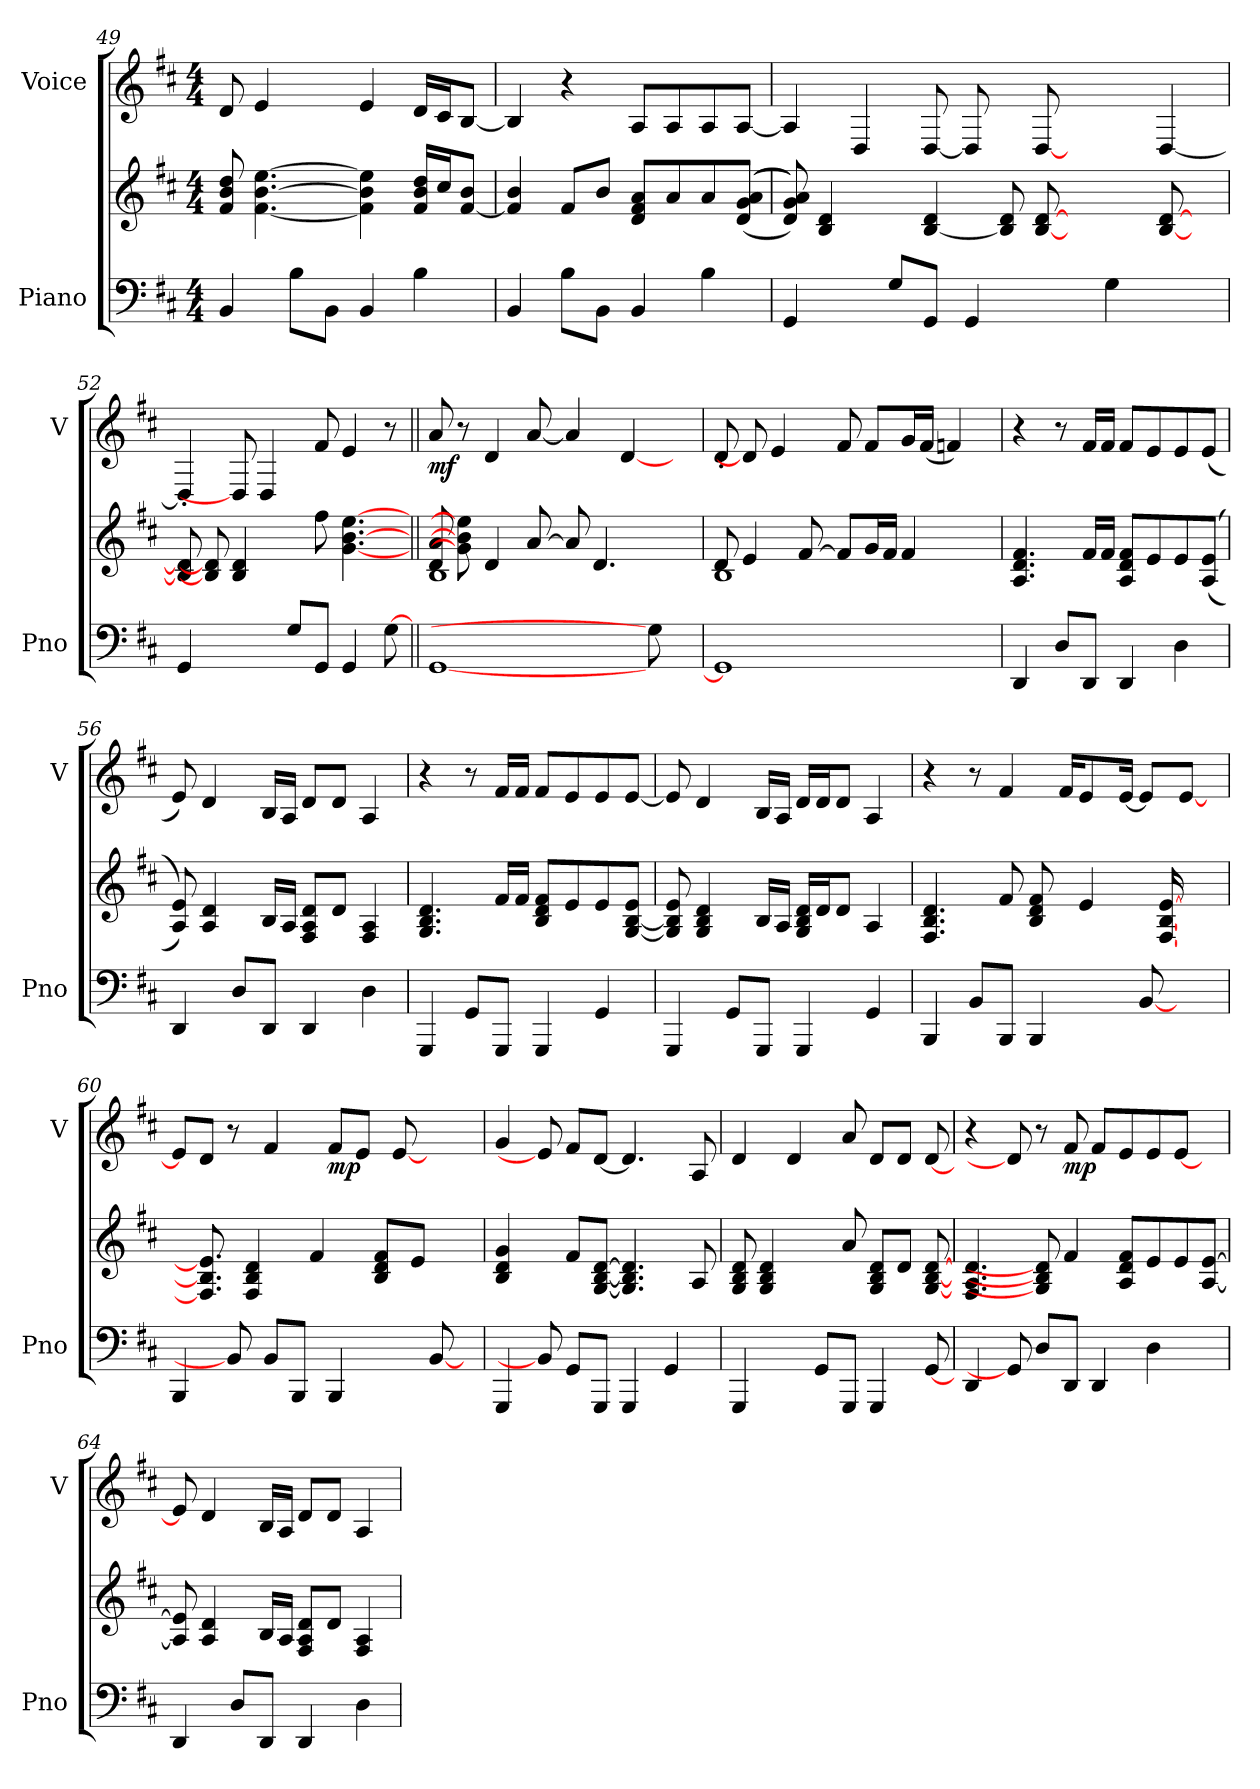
**kern	**kern	**kern	**dynam
*part2	*part2	*part1	*part1
*staff3	*staff2	*staff1	*staff1
*I"Piano	*	*I"Voice	*
*I'Pno	*	*I'V	*
!!LO:LB:g=z
*clefF4	*clefG2	*clefG2	*
*k[f#c#]	*k[f#c#]	*k[f#c#]	*
*M4/4	*M4/4	*M4/4	*
=49	=49	=49	=49
4BB/	8f#/ 8b/ 8dd/	8d/	.
.	[4.f#\ [4.b\ [4.ee\	4e/	.
8B\L	.	.	.
8BB\J	.	8ryy	.
4BB/	4f#\] 4b\] 4ee\]	4e/	.
4B\	16f#/ 16b/ 16dd/LL	16d/LL	.
.	16cc#/J	16c#/J	.
.	[8f#/ 8b/J	[8B/J	.
=50	=50	=50	=50
4BB/	4f#/] 4b/	4B/]	.
8B\L	8f#/L	4r	.
8BB\J	8b/J	.	.
4BB/	8d/ 8f#/ 8a/L	8A/L	.
.	8a/	8A/	.
4B\	8a/	8A/	.
.	(<(>(<8d/ 8g/ 8a/J	[8A/J	.
=51	=51	=51	=51
4GG/	8d/ 8g/ 8a/)))	4A/]	.
.	4B/ 4d/	.	.
8ryy	.	4D/	.
8G/L	8ryy	.	.
8GG/J	[4B/ 4d/	[8D/	.
4GG/	.	8D/]	.
.	8B/] 8d/	8ryy	.
8ryy	[8B/ [8d/	[8D/	.
8ryy	8ryy	8ryy	.
4G\	4ryy	4ryy	.
4ryy	[8B/ [8d/	[4D/	.
.	8ryy	.	.
=52	=52	=52	=52
4GG/	8B/] 8d/]	4D'/]	.
.	8B/] 8d/]	.	.
8ryy	4B/ 4d/	8D/]	.
8ryy	.	4D/	.
8G/L	8ryy	.	.
8GG/J	8ff#\	8f#/	.
4GG/	[4.g\ [4.b\ [4.ee\	4e/	.
[8G\	.	8r	.
!!LO:LB:g=z
=53||	=53||	=53||	=53||
*	*^	*	*
!	!	!	!	!LO:DY:b
[1GG	8d/ 8a/	1B	8a/	mf
.	8g\] 8b\] 8ee\]	.	8r	.
.	4d/	.	4d/	.
.	[8a/	.	[8a/	.
.	8a/]	.	4a/]	.
.	4.d/	.	.	.
.	.	.	[4d/	.
8G\]	.	4ryy	.	.
8ryy	8ryy	.	8ryy	.
=54	=54	=54	=54	=54
1GG]	8d/	1B	8d'/	.
.	4e/	.	8d/]	.
.	.	.	4e/	.
.	[8f#/	.	.	.
.	8f#/L]	.	8f#/	.
.	16g/L	.	8f#/L	.
.	16f#/JJ	.	.	.
.	4f#/	.	16g/L	.
.	.	.	(<16f#/JJ	.
.	.	.	4fn/)	.
8ryy	8ryy	8ryy	.	.
*	*v	*v	*	*
=55	=55	=55	=55
4DD/	4.A/ 4.d/ 4.f#/	4r	.
8D/L	.	8r	.
8DD/J	16f#/LL	16f#/LL	.
.	16f#/JJ	16f#/JJ	.
4DD/	8A/ 8d/ 8f#/L	8f#/L	.
.	8e/	8e/	.
4D\	8e/	8e/	.
.	(<(>8A/ 8e/J	(<8e/J	.
!!LO:LB:g=z
=56	=56	=56	=56
4DD/	8A/ 8e/))	8e/)	.
.	4A/ 4d/	4d/	.
8D/L	.	.	.
8DD/J	16B/LL	16B/LL	.
.	16A/JJ	16A/JJ	.
4DD/	8F#/ 8A/ 8d/L	8d/L	.
.	8d/J	8d/J	.
4D\	4F#/ 4A/	4A/	.
=57	=57	=57	=57
4GGG/	4.G/ 4.B/ 4.d/	4r	.
8GG/L	.	8r	.
8GGG/J	16f#/LL	16f#/LL	.
.	16f#/JJ	16f#/JJ	.
4GGG/	8B/ 8d/ 8f#/L	8f#/L	.
.	8e/	8e/	.
4GG/	8e/	8e/	.
.	[8G/ [8B/ 8e/J	[8e/J	.
=58	=58	=58	=58
4GGG/	8G/] 8B/] 8e/	8e/]	.
.	4G/ 4B/ 4d/	4d/	.
8GG/L	.	.	.
8GGG/J	16B/LL	16B/LL	.
.	16A/JJ	16A/JJ	.
4GGG/	16G/ 16B/ 16d/LL	16d/LL	.
.	16d/J	16d/J	.
.	8d/J	8d/J	.
4GG/	4A/	4A/	.
!!LO:PB:g=z
=59	=59	=59	=59
4BBB/	4.F#/ 4.B/ 4.d/	4r	.
8BB/L	.	8r	.
8BBB/J	8f#/	4f#/	.
4BBB/	8B/ 8d/ 8f#/	.	.
.	16ryy	16f#/KL	.
.	4e/	8e/	.
8ryy	.	.	.
.	.	[16e/Jk	.
[8BB/	.	8e/L]	.
.	[16F#/ [16B/ [16e/	.	.
8ryy	8.ryy	[8e/J	.
16ryy	.	16ryy	.
=60	=60	=60	=60
4BBB/	8ryy	8e/L]	.
.	8.F#/] 8.B/] 8.e/]	8d/J	.
8BB/]	.	8r	.
.	4F#/ 4B/ 4d/	.	.
8BB/L	.	4f#/	.
8BBB/J	.	.	.
.	4f#/	.	.
!	!	!	!LO:DY:b
4BBB/	.	8f#/L	mp
.	.	8e/J	.
.	8B/ 8d/ 8f#/L	.	.
8ryy	.	[8e/	.
.	8e/J	.	.
[8BB/	.	8.ryy	.
.	8ryy	.	.
16ryy	.	.	.
=61	=61	=61	=61
4GGG/	4B/ 4d/ 4g/	4g/	.
8BB/]	8ryy	8e/]	.
8GG/L	8f#/L	8f#/L	.
8GGG/J	[8G/ [8B/ [8d/J	[8d/J	.
4GGG/	4.G/] 4.B/] 4.d/]	4.d/]	.
4GG/	.	.	.
.	8A/	8A/	.
=62	=62	=62	=62
4GGG/	8G/ 8B/ 8d/	4d/	.
.	4G/ 4B/ 4d/	.	.
8ryy	.	4d/	.
8GG/L	8ryy	.	.
8GGG/J	8a/	8a/	.
4GGG/	8G/ 8B/ 8d/L	8d/L	.
.	8d/J	8d/J	.
[8GG/	[8G/ [8B/ [8d/	[8d/	.
!!LO:LB:g=z
=63	=63	=63	=63
4DD/	4.F#/ 4.A/ 4.d/	4r	.
8GG/]	.	8d/]	.
8D/L	8G/] 8B/] 8d/]	8r	.
!	!	!	!LO:DY:b
8DD/J	4f#/	8f#/	mp
4DD/	.	8f#/L	.
.	8A/ 8d/ 8f#/L	8e/	.
4D\	8e/	8e/	.
.	8e/	[8e/J	.
8ryy	[8A/ [8e/J	8ryy	.
=64	=64	=64	=64
4DD/	8A/] 8e/]	8e/]	.
.	4A/ 4d/	4d/	.
8D/L	.	.	.
8DD/J	16B/LL	16B/LL	.
.	16A/JJ	16A/JJ	.
4DD/	8F#/ 8A/ 8d/L	8d/L	.
.	8d/J	8d/J	.
4D\	4F#/ 4A/	4A/	.
=	=	=	=
*-	*-	*-	*-
